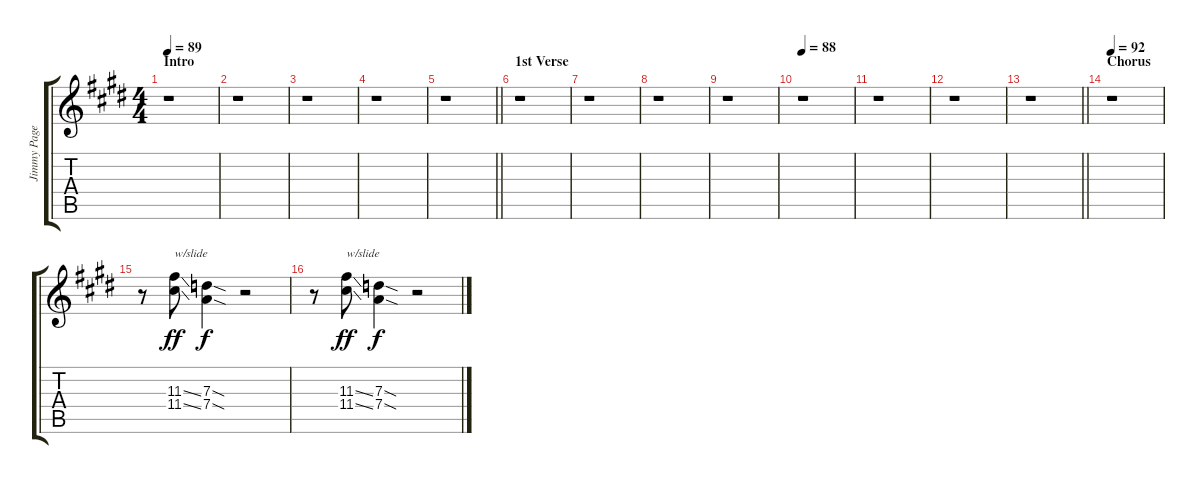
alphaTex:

\track ("Jimmy Page Guitar 2 (w/dist)" "Jimmy Page") {instrument distortionguitar}
\staff {score tabs}
\tuning (E4 B3 G3 D3 A2 E2) {hide}
\ts (4 4)
\section ("" "Intro")
\tempo 89
\clef g2
\ks e
r.1{dy ff instrument distortionguitar} |
r.1 |
r.1 |
r.1 |
\barLineRight lightlight
r.1 |
\section ("" "1st Verse")
r.1 |
r.1 |
r.1 |
r.1 |
\tempo 88
r.1 |
r.1 |
r.1 |
\barLineRight lightlight
r.1 |
\section ("" "Chorus")
\tempo 92
r.1 |
r.8{volume 0 balance 16} (11.3{ss} 11.4{ss}).8{txt "w/slide" volume 16} (7.3{sod} 7.4{sod}).4{dy f} r.2{volume 0 balance 0} |
r.8{volume 0 balance 16} (11.3{ss} 11.4{ss}).8{txt "w/slide" dy ff volume 16} (7.3{sod} 7.4{sod}).4{dy f} r.2{volume 0 balance 0}
